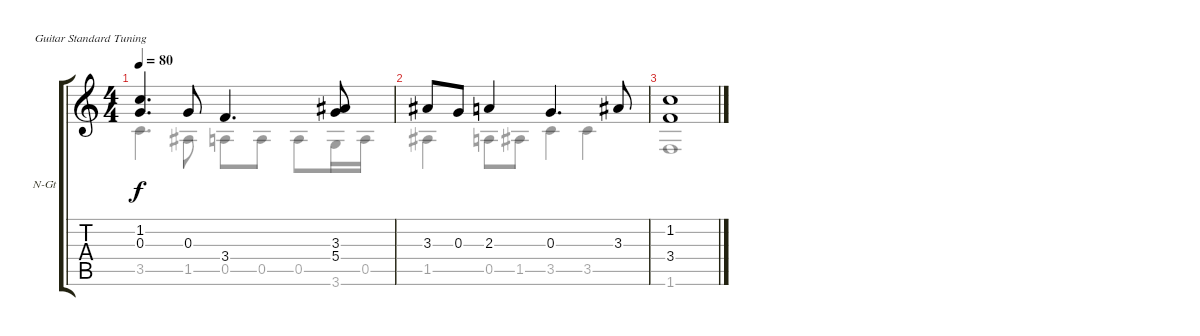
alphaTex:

\bracketExtendMode groupsimilarinstruments
\firstSystemTrackNameOrientation horizontal
\otherSystemsTrackNameOrientation horizontal
\track ("Prelude & Fugue BWV 553" "N-Gt") {instrument acousticguitarnylon}
\staff {score tabs}
\tuning (E4 B3 G3 D3 A2 E2)
\voice
\ts (4 4)
\tempo 80
\clef g2
\ks c
(1.2 0.3).4{d dy f} 0.3.8 3.4.4{d} (3.3 5.4).8 |
3.3.8 0.3.8 2.3.4 0.3.4{d} 3.3.8 |
(1.2 3.4).1
\voice
\clef g2
\ottava regular
\simile none
\ks c
3.5.4{d dy f} 1.5.8 0.5.8 0.5.8 0.5.8 3.6.16 0.5.16 |
1.5.4 0.5.8 1.5.8 3.5.4 3.5.4 |
1.6.1
